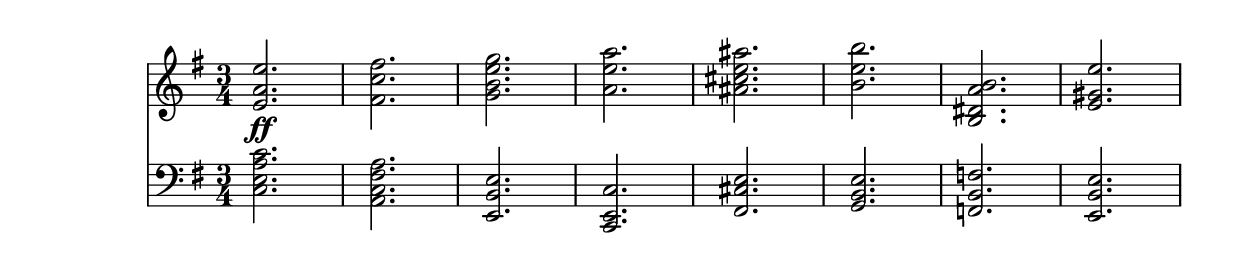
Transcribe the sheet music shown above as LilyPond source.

\version "2.18.2"

\paper {
    ragged-last = ##f
}

global = {
    \time 3/4
    \key e \minor
}

right = \relative c' {
  \global
    <e a e'>2. 
    <fis c' fis>
    <g b e g>
    <a e' a>
    <ais cis e ais>
    <b e b'>
    <b, dis a' b>
    <e gis e'>
}

left = \relative c {
  \clef bass
  \global
    <c e a c>2.
    <a c fis a>
    <e b' e>
    <c e c'>
    <fis cis' e>
    <g b e>
    <f b f'>
    <e b' e>
}

dynamics = {
    s2. \ff
    s2. * 7
}

\score {
    <<
        \new Staff \right
        \new Dynamics \dynamics
        \new Staff \left
    >>
    \layout { }
    \midi { \tempo 4 = 100 }
}
